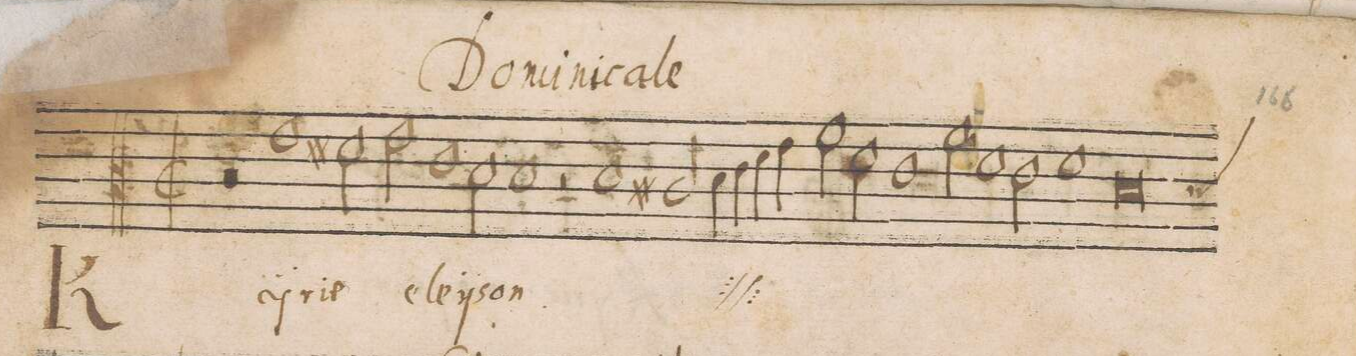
**kern	**text
*I"CANTVS	*
*clefC2	*
*k[]	*
*met(C|)	*
*M2/1	*
2r	.
1g	Kÿ-
2f#X\	-ri-
=2-	=2-
2g\	-e
1e	e-
2d\	-leÿ-
=3-	=3-
1d	-son.
*	*ij
2r	.
1d/	Kÿ-
=4-	=4-
2c#X/	.
4d\	-ri-
4e\	.
4f\ny	.
4g\	.
=5-	=5-
2a\	.
2f\	.
1e	.
=6-	=6-
2a\	.
1f	.
2e\	.
=7-	=7-
1f	-e
*custos:d	*
0d	.
*-	*-
